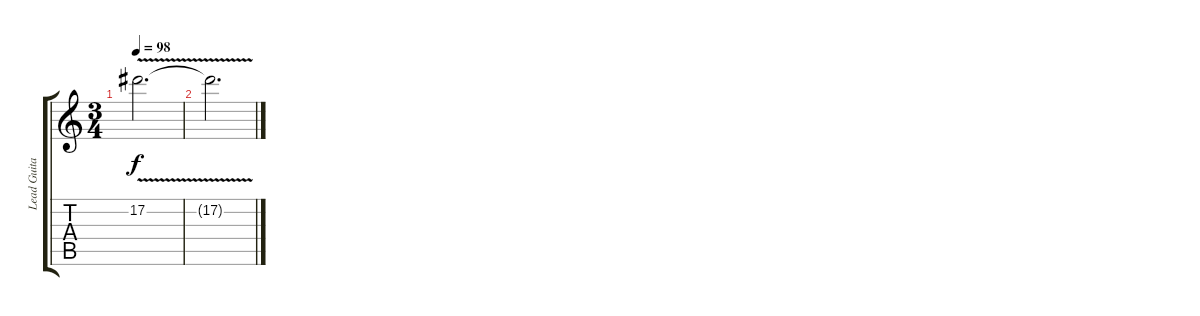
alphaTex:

\track ("Lead Guitar 2" "Lead Guita") {instrument distortionguitar}
\staff {score tabs}
\tuning (Eb4 Bb3 Gb3 Db3 Ab2 Eb2) {hide}
\ts (3 4)
\tempo 98
\clef g2
\ks c
17.2{v}.2{d dy f volume 6} |
17.2{t}.2{d}
